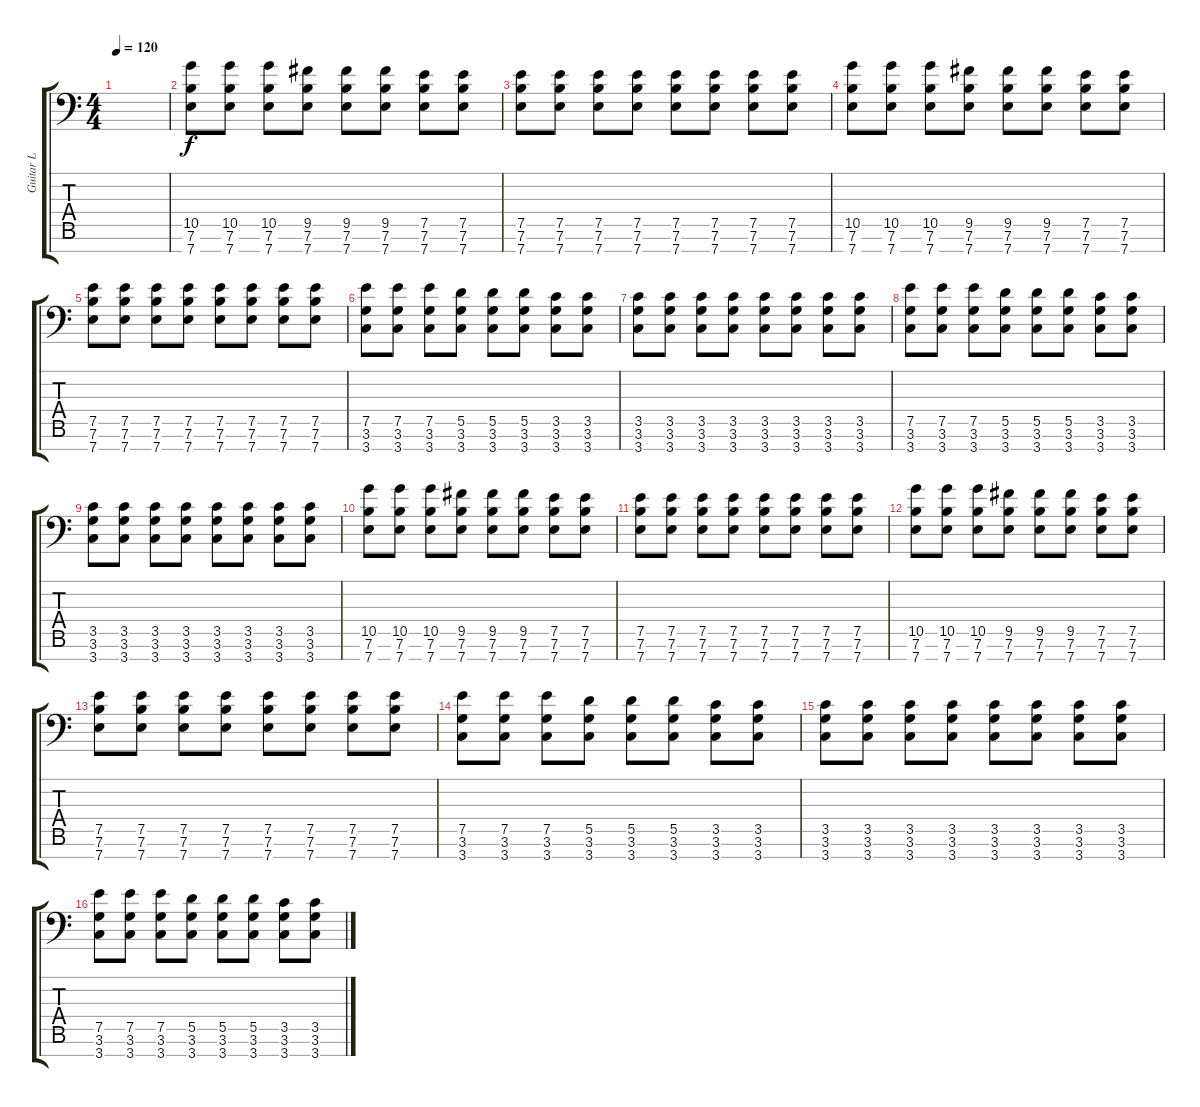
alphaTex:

\track ("Guitar L" "Guitar L") {instrument distortionguitar}
\staff {score tabs}
\tuning (E4 B3 G3 D3 A2 E2 A1) {hide}
\ts (4 4)
\tempo 120
\clef f4
\ks c
|
(10.5 7.6 7.7).8 (10.5 7.6 7.7).8 (10.5 7.6 7.7).8 (9.5 7.6 7.7).8 (9.5 7.6 7.7).8 (9.5 7.6 7.7).8 (7.5 7.6 7.7).8 (7.5 7.6 7.7).8 |
(7.5 7.6 7.7).8 (7.5 7.6 7.7).8 (7.5 7.6 7.7).8 (7.5 7.6 7.7).8 (7.5 7.6 7.7).8 (7.5 7.6 7.7).8 (7.5 7.6 7.7).8 (7.5 7.6 7.7).8 |
(10.5 7.6 7.7).8 (10.5 7.6 7.7).8 (10.5 7.6 7.7).8 (9.5 7.6 7.7).8 (9.5 7.6 7.7).8 (9.5 7.6 7.7).8 (7.5 7.6 7.7).8 (7.5 7.6 7.7).8 |
(7.5 7.6 7.7).8 (7.5 7.6 7.7).8 (7.5 7.6 7.7).8 (7.5 7.6 7.7).8 (7.5 7.6 7.7).8 (7.5 7.6 7.7).8 (7.5 7.6 7.7).8 (7.5 7.6 7.7).8 |
(7.5 3.6 3.7).8 (7.5 3.6 3.7).8 (7.5 3.6 3.7).8 (5.5 3.6 3.7).8 (5.5 3.6 3.7).8 (5.5 3.6 3.7).8 (3.5 3.6 3.7).8 (3.5 3.6 3.7).8 |
(3.5 3.6 3.7).8 (3.5 3.6 3.7).8 (3.5 3.6 3.7).8 (3.5 3.6 3.7).8 (3.5 3.6 3.7).8 (3.5 3.6 3.7).8 (3.5 3.6 3.7).8 (3.5 3.6 3.7).8 |
(7.5 3.6 3.7).8 (7.5 3.6 3.7).8 (7.5 3.6 3.7).8 (5.5 3.6 3.7).8 (5.5 3.6 3.7).8 (5.5 3.6 3.7).8 (3.5 3.6 3.7).8 (3.5 3.6 3.7).8 |
(3.5 3.6 3.7).8 (3.5 3.6 3.7).8 (3.5 3.6 3.7).8 (3.5 3.6 3.7).8 (3.5 3.6 3.7).8 (3.5 3.6 3.7).8 (3.5 3.6 3.7).8 (3.5 3.6 3.7).8 |
(10.5 7.6 7.7).8 (10.5 7.6 7.7).8 (10.5 7.6 7.7).8 (9.5 7.6 7.7).8 (9.5 7.6 7.7).8 (9.5 7.6 7.7).8 (7.5 7.6 7.7).8 (7.5 7.6 7.7).8 |
(7.5 7.6 7.7).8 (7.5 7.6 7.7).8 (7.5 7.6 7.7).8 (7.5 7.6 7.7).8 (7.5 7.6 7.7).8 (7.5 7.6 7.7).8 (7.5 7.6 7.7).8 (7.5 7.6 7.7).8 |
(10.5 7.6 7.7).8 (10.5 7.6 7.7).8 (10.5 7.6 7.7).8 (9.5 7.6 7.7).8 (9.5 7.6 7.7).8 (9.5 7.6 7.7).8 (7.5 7.6 7.7).8 (7.5 7.6 7.7).8 |
(7.5 7.6 7.7).8 (7.5 7.6 7.7).8 (7.5 7.6 7.7).8 (7.5 7.6 7.7).8 (7.5 7.6 7.7).8 (7.5 7.6 7.7).8 (7.5 7.6 7.7).8 (7.5 7.6 7.7).8 |
(7.5 3.6 3.7).8 (7.5 3.6 3.7).8 (7.5 3.6 3.7).8 (5.5 3.6 3.7).8 (5.5 3.6 3.7).8 (5.5 3.6 3.7).8 (3.5 3.6 3.7).8 (3.5 3.6 3.7).8 |
(3.5 3.6 3.7).8 (3.5 3.6 3.7).8 (3.5 3.6 3.7).8 (3.5 3.6 3.7).8 (3.5 3.6 3.7).8 (3.5 3.6 3.7).8 (3.5 3.6 3.7).8 (3.5 3.6 3.7).8 |
(7.5 3.6 3.7).8 (7.5 3.6 3.7).8 (7.5 3.6 3.7).8 (5.5 3.6 3.7).8 (5.5 3.6 3.7).8 (5.5 3.6 3.7).8 (3.5 3.6 3.7).8 (3.5 3.6 3.7).8
